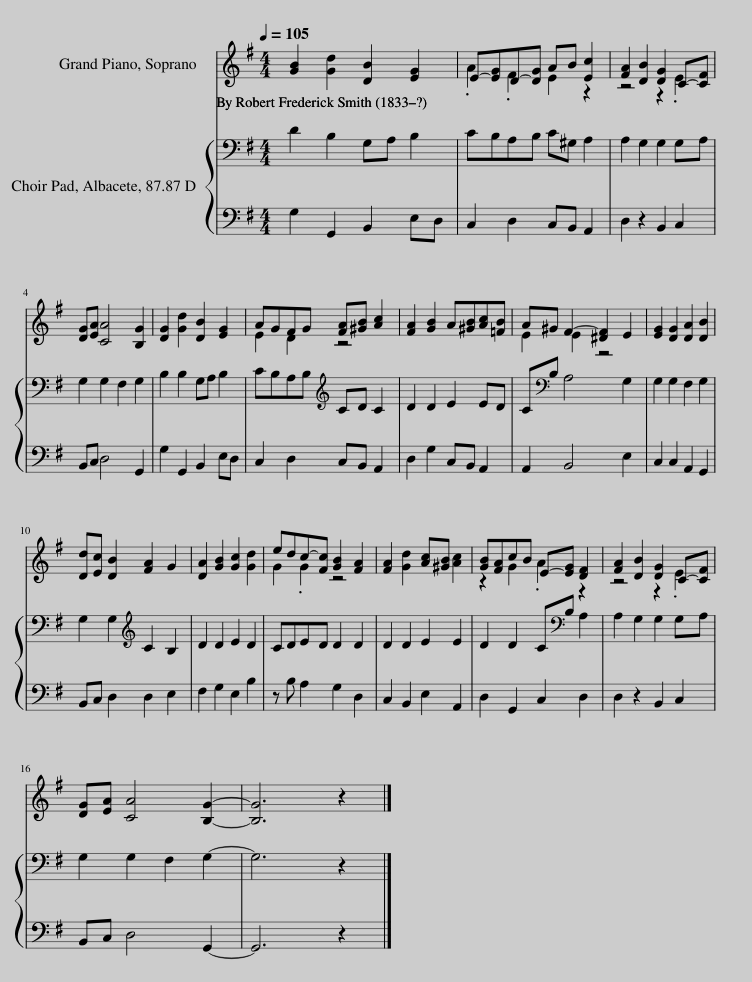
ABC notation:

X:1
%%score ( 1 2 ) { 3 | 4 }
L:1/8
Q:1/4=105
M:4/4
I:linebreak $
K:G
V:1 treble
V:2 treble
V:3 bass
V:4 bass
V:1
 [GB]2 [Gd]2 [DB]2 [EG]2 | E-[EG]D-[DG] AB [Ec]2 | [FA]2 [DB]2 [DG]2 C-[CF] |$ [DG][EA] [CA]4 [B,G]2 | [DG]2 [Gd]2 [DB]2 [EG]2 | %5
 AGFG [FA][^GB] [Ac]2 | [FA]2 [GB]2 A[^GB][Ac][=FB] | A^G F2- [^DF]2 E2 | [EG]2 [DG]2 [DA]2 [DB]2 |$ [Dd][Ec] [DB]2 [FA]2 G2 | %10
 [DA]2 [GB]2 [Gc]2 [Gd]2 | edc-[Fc] [GB]2 [FA]2 | [FA]2 [Gd]2 [Ac][^GB] [Ac]2 | [GB][FA]cB E-[EG] [DF]2 | [FA]2 [DB]2 [DG]2 C-[CF] |$ %15
 [DG][EA] [CA]4 [B,G]2- | [B,G]6 z2 |] %17
V:2
 x8 | .A2 .F2 E2 z2 | z4 z2 .E2 |$ x8 | x8 | %5
 E2 D2 z4 | x8 | E2 E2 z4 | x8 |$ x8 | %10
 x8 | G2 .G2 z4 | x8 | z2 G2 .A2 z2 | z4 z2 .E2 |$ %15
 x8 | x8 |] %17
V:3
 D2 B,2 G,A, B,2 | CB,A,B, C^G, A,2 | A,2 G,2 G,2 G,A, |$ G,2 G,2 F,2 G,2 | B,2 B,2 G,A, B,2 | %5
 CB,A,B,[K:treble] CD C2 | D2 D2 E2 ED | C[K:bass]B, A,4 G,2 | G,2 G,2 F,2 G,2 |$ G,2 G,2[K:treble] C2 B,2 | %10
 D2 D2 E2 D2 | CDED D2 D2 | D2 D2 E2 E2 | D2 D2 C[K:bass]B, A,2 | A,2 G,2 G,2 G,A, |$ %15
 G,2 G,2 F,2 G,2- | G,6 z2 |] %17
V:4
 G,2 G,,2 B,,2 E,D, | C,2 D,2 C,B,, A,,2 | D,2 z2 B,,2 C,2 |$ B,,C, D,4 G,,2 | G,2 G,,2 B,,2 E,D, | %5
 C,2 D,2 C,B,, A,,2 | D,2 G,2 C,B,, A,,2 | A,,2 B,,4 E,2 | C,2 C,2 A,,2 G,,2 |$ B,,C, D,2 D,2 E,2 | %10
 F,2 G,2 E,2 B,2 | z B, A,2 G,2 D,2 | C,2 B,,2 E,2 A,,2 | D,2 G,,2 C,2 D,2 | D,2 z2 B,,2 C,2 |$ %15
 B,,C, D,4 G,,2- | G,,6 z2 |] %17
